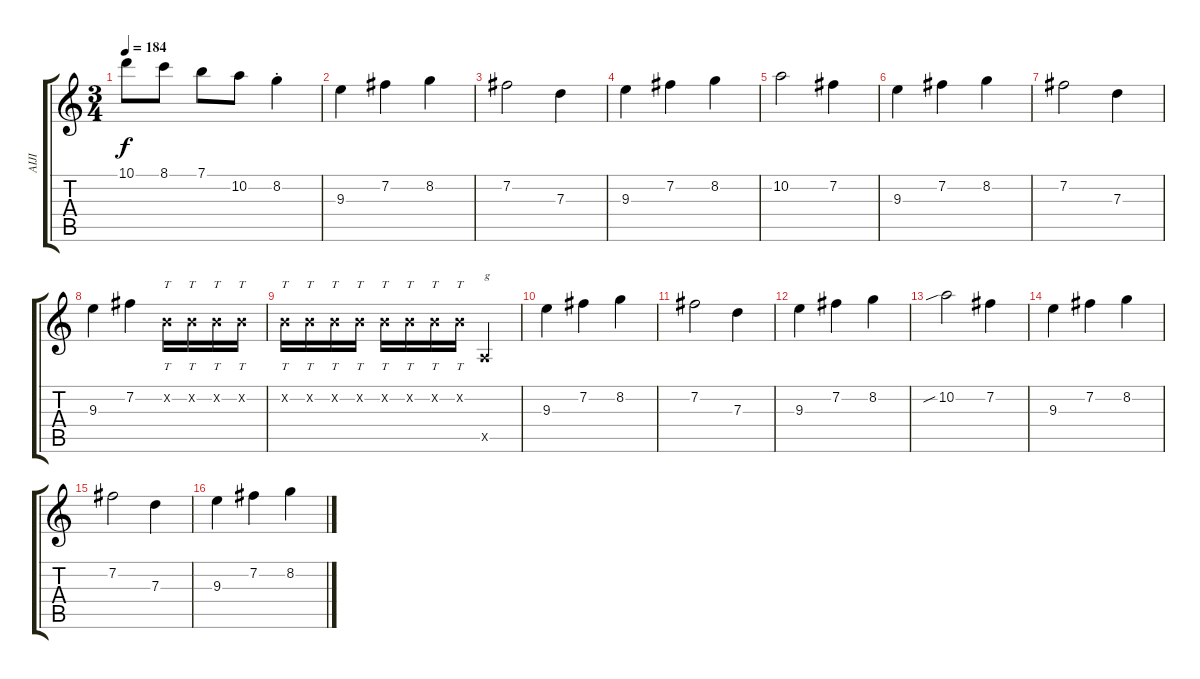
\track ("AIJI" "AIJI") {instrument distortionguitar}
\staff {score tabs}
\tuning (E4 B3 G3 D3 A2 E2) {hide}
\ts (3 4)
\tempo 184
\clef g2
\ks c
10.1.8{dy f} 8.1.8 7.1.8 10.2.8 8.2{st}.4 |
9.3.4 7.2.4 8.2.4 |
7.2.2 7.3.4 |
9.3.4 7.2.4 8.2.4 |
10.2.2 7.2.4 |
9.3.4 7.2.4 8.2.4 |
7.2.2 7.3.4 |
9.3.4 7.2.4 0.2{x}.16{tt} 0.2{x}.16{tt} 0.2{x}.16{tt} 0.2{x}.16{tt} |
0.2{x}.16{tt} 0.2{x}.16{tt} 0.2{x}.16{tt} 0.2{x}.16{tt} 0.2{x}.16{tt} 0.2{x}.16{tt} 0.2{x}.16{tt} 0.2{x}.16{tt} 0.5{x}.4{txt "g"} |
9.3.4 7.2.4 8.2.4 |
7.2.2 7.3.4 |
9.3.4 7.2.4 8.2.4 |
10.2{sib}.2 7.2.4 |
9.3.4 7.2.4 8.2.4 |
7.2.2 7.3.4 |
9.3.4 7.2.4 8.2.4
